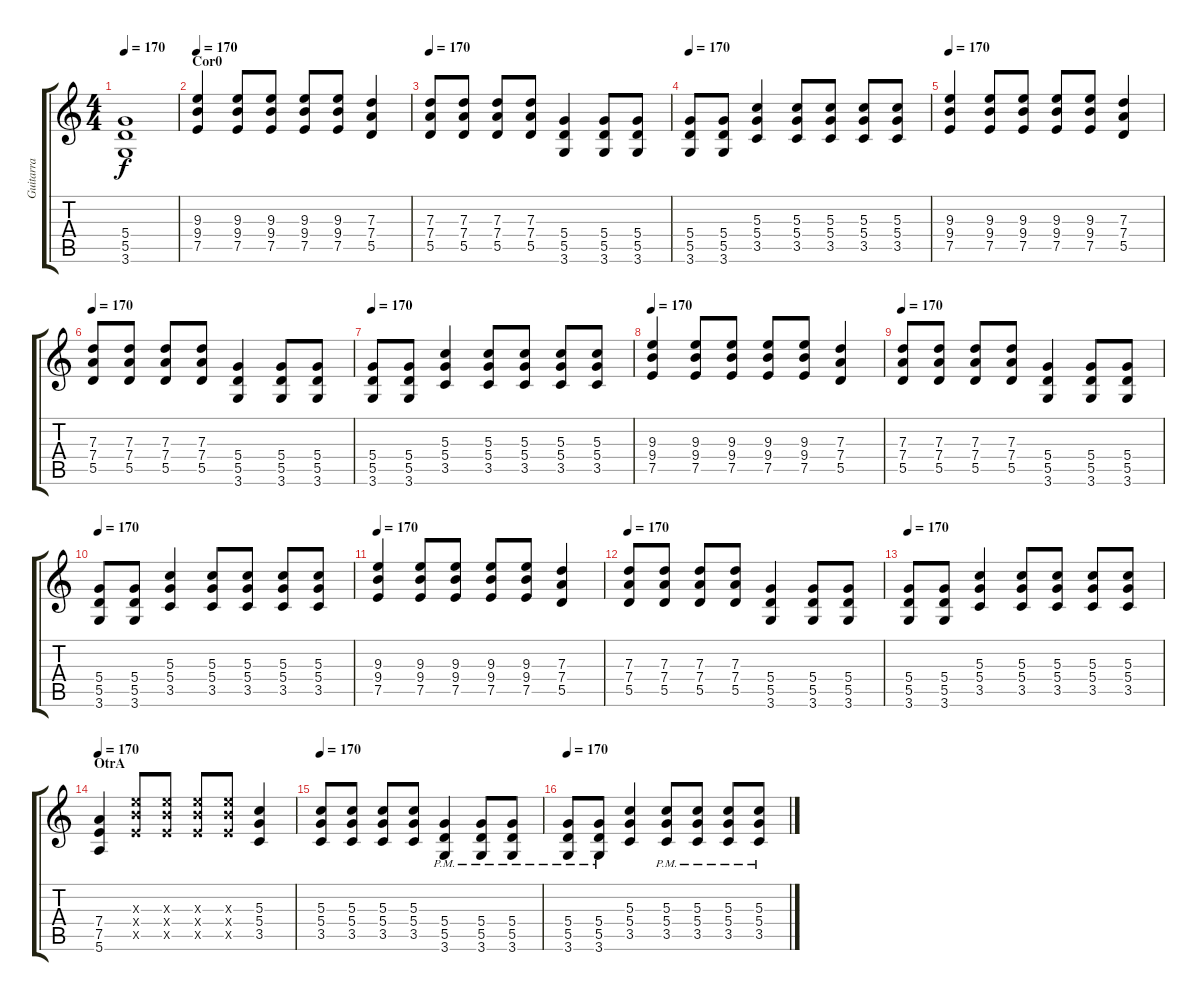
\track ("Guitarra" "Guitarra") {instrument distortionguitar}
\staff {score tabs}
\tuning (E4 B3 G3 D3 A2 E2) {hide}
\ts (4 4)
\tempo 170
\clef g2
\ks c
(5.4{t} 5.5{t} 3.6{t}).1{dy f instrument distortionguitar} |
\section ("" "Cor0")
\tempo 170
(9.3 9.4 7.5).4 (9.3 9.4 7.5).8 (9.3 9.4 7.5).8 (9.3 9.4 7.5).8 (9.3 9.4 7.5).8 (7.3 7.4 5.5).4 |
\tempo 170
(7.3 7.4 5.5).8 (7.3 7.4 5.5).8 (7.3 7.4 5.5).8 (7.3 7.4 5.5).8 (5.4 5.5 3.6).4 (5.4 5.5 3.6).8 (5.4 5.5 3.6).8 |
\tempo 170
(5.4 5.5 3.6).8 (5.4 5.5 3.6).8 (5.3 5.4 3.5).4 (5.3 5.4 3.5).8 (5.3 5.4 3.5).8 (5.3 5.4 3.5).8 (5.3 5.4 3.5).8 |
\tempo 170
(9.3 9.4 7.5).4 (9.3 9.4 7.5).8 (9.3 9.4 7.5).8 (9.3 9.4 7.5).8 (9.3 9.4 7.5).8 (7.3 7.4 5.5).4 |
\tempo 170
(7.3 7.4 5.5).8 (7.3 7.4 5.5).8 (7.3 7.4 5.5).8 (7.3 7.4 5.5).8 (5.4 5.5 3.6).4 (5.4 5.5 3.6).8 (5.4 5.5 3.6).8 |
\tempo 170
(5.4 5.5 3.6).8 (5.4 5.5 3.6).8 (5.3 5.4 3.5).4 (5.3 5.4 3.5).8 (5.3 5.4 3.5).8 (5.3 5.4 3.5).8 (5.3 5.4 3.5).8 |
\tempo 170
(9.3 9.4 7.5).4 (9.3 9.4 7.5).8 (9.3 9.4 7.5).8 (9.3 9.4 7.5).8 (9.3 9.4 7.5).8 (7.3 7.4 5.5).4 |
\tempo 170
(7.3 7.4 5.5).8 (7.3 7.4 5.5).8 (7.3 7.4 5.5).8 (7.3 7.4 5.5).8 (5.4 5.5 3.6).4 (5.4 5.5 3.6).8 (5.4 5.5 3.6).8 |
\tempo 170
(5.4 5.5 3.6).8 (5.4 5.5 3.6).8 (5.3 5.4 3.5).4 (5.3 5.4 3.5).8 (5.3 5.4 3.5).8 (5.3 5.4 3.5).8 (5.3 5.4 3.5).8 |
\tempo 170
(9.3 9.4 7.5).4 (9.3 9.4 7.5).8 (9.3 9.4 7.5).8 (9.3 9.4 7.5).8 (9.3 9.4 7.5).8 (7.3 7.4 5.5).4 |
\tempo 170
(7.3 7.4 5.5).8 (7.3 7.4 5.5).8 (7.3 7.4 5.5).8 (7.3 7.4 5.5).8 (5.4 5.5 3.6).4 (5.4 5.5 3.6).8 (5.4 5.5 3.6).8 |
\tempo 170
(5.4 5.5 3.6).8 (5.4 5.5 3.6).8 (5.3 5.4 3.5).4 (5.3 5.4 3.5).8 (5.3 5.4 3.5).8 (5.3 5.4 3.5).8 (5.3 5.4 3.5).8 |
\section ("" "OtrA")
\tempo 170
(7.4 7.5 5.6).4 (9.3{x} 9.4{x} 7.5{x}).8 (9.3{x} 9.4{x} 7.5{x}).8 (9.3{x} 9.4{x} 7.5{x}).8 (9.3{x} 9.4{x} 7.5{x}).8 (5.3 5.4 3.5).4 |
\tempo 170
(5.3 5.4 3.5).8 (5.3 5.4 3.5).8 (5.3 5.4 3.5).8 (5.3 5.4 3.5).8 (5.4{pm} 5.5{pm} 3.6{pm}).4 (5.4{pm} 5.5{pm} 3.6{pm}).8 (5.4{pm} 5.5{pm} 3.6{pm}).8 |
\tempo 170
(5.4{pm} 5.5{pm} 3.6{pm}).8 (5.4{pm} 5.5{pm} 3.6{pm}).8 (5.3 5.4 3.5).4 (5.3{pm} 5.4{pm} 3.5{pm}).8 (5.3{pm} 5.4{pm} 3.5{pm}).8 (5.3{pm} 5.4{pm} 3.5{pm}).8 (5.3{pm} 5.4{pm} 3.5{pm}).8
